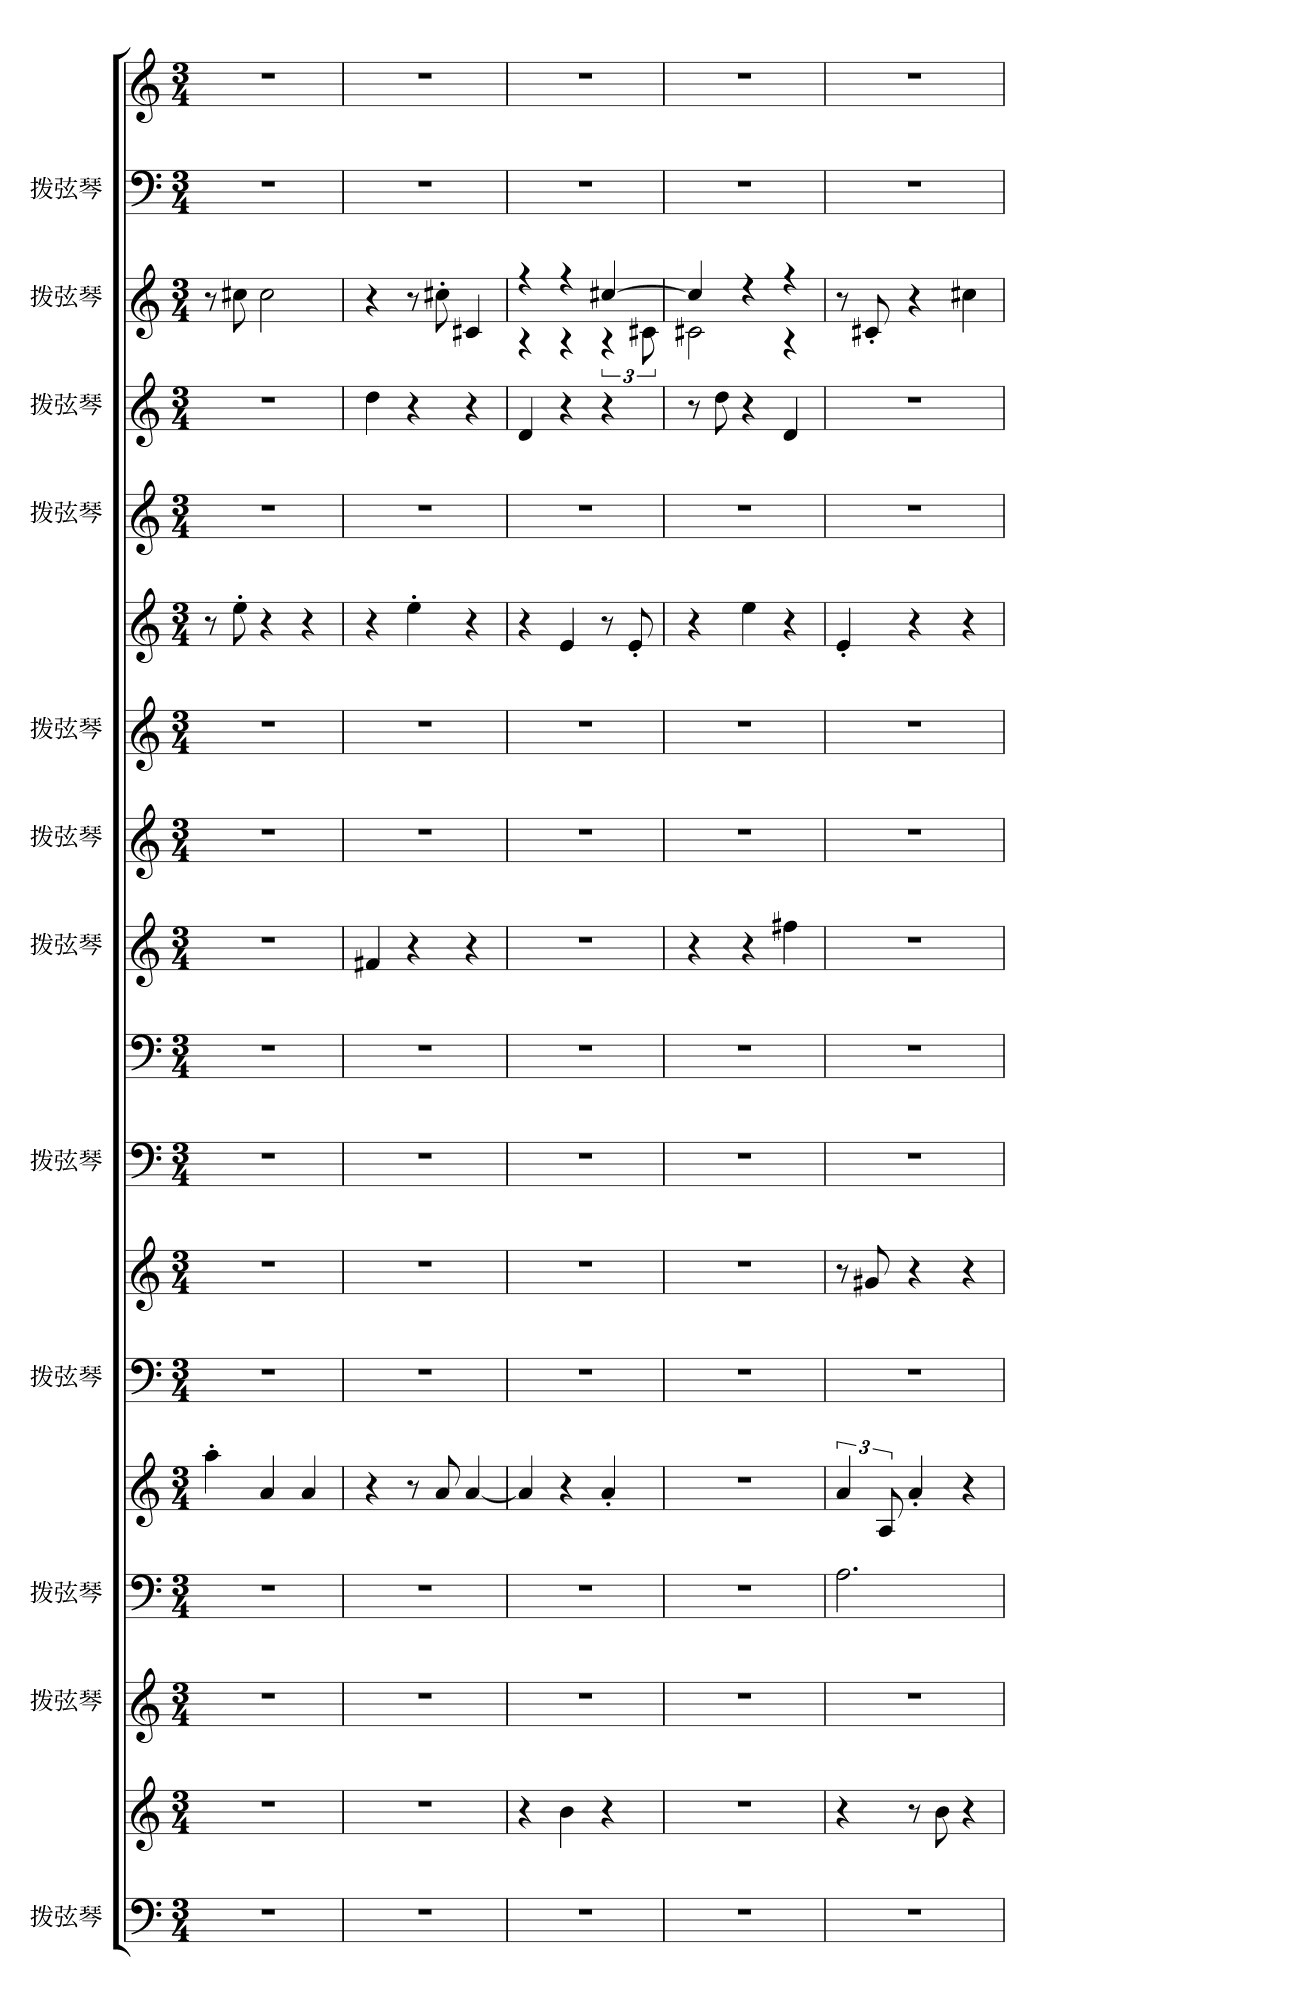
**kern	**kern	**kern	**kern	**kern	**kern	**kern	**kern	**kern	**kern	**kern	**kern	**kern	**kern	**kern	**kern	**kern	**kern
*part12	*part12	*part11	*part10	*part10	*part9	*part9	*part8	*part8	*part7	*part6	*part5	*part5	*part4	*part3	*part2	*part1	*part1
*staff18	*staff17	*staff16	*staff15	*staff14	*staff13	*staff12	*staff11	*staff10	*staff9	*staff8	*staff7	*staff6	*staff5	*staff4	*staff3	*staff2	*staff1
*I"拨弦琴	*	*I"拨弦琴	*I"拨弦琴	*	*I"拨弦琴	*	*I"拨弦琴	*	*I"拨弦琴	*I"拨弦琴	*I"拨弦琴	*	*I"拨弦琴	*I"拨弦琴	*I"拨弦琴	*I"拨弦琴	*
*clefF4	*clefG2	*clefG2	*clefF4	*clefG2	*clefF4	*clefG2	*clefF4	*clefF4	*clefG2	*clefG2	*clefG2	*clefG2	*clefG2	*clefG2	*clefG2	*clefF4	*clefG2
*k[]	*k[]	*k[]	*k[]	*k[]	*k[]	*k[]	*k[]	*k[]	*k[]	*k[]	*k[]	*k[]	*k[]	*k[]	*k[]	*k[]	*k[]
*M3/4	*M3/4	*M3/4	*M3/4	*M3/4	*M3/4	*M3/4	*M3/4	*M3/4	*M3/4	*M3/4	*M3/4	*M3/4	*M3/4	*M3/4	*M3/4	*M3/4	*M3/4
*MM139	*MM139	*MM139	*MM139	*MM139	*MM139	*MM139	*MM139	*MM139	*MM139	*MM139	*MM139	*MM139	*MM139	*MM139	*MM139	*MM139	*MM139
=1	=1	=1	=1	=1	=1	=1	=1	=1	=1	=1	=1	=1	=1	=1	=1	=1	=1
2.r	2.r	2.r	2.r	4aa'\	2.r	2.r	2.r	2.r	2.r	2.r	2.r	8r	2.r	2.r	8r	2.r	2.r
.	.	.	.	.	.	.	.	.	.	.	.	8ee'\	.	.	8cc#X\	.	.
.	.	.	.	4a/	.	.	.	.	.	.	.	4r	.	.	2cc#\	.	.
.	.	.	.	4a/	.	.	.	.	.	.	.	4r	.	.	.	.	.
=2	=2	=2	=2	=2	=2	=2	=2	=2	=2	=2	=2	=2	=2	=2	=2	=2	=2
2.r	2.r	2.r	2.r	4r	2.r	2.r	2.r	2.r	4f#X/	2.r	2.r	4r	2.r	4dd\	4r	2.r	2.r
.	.	.	.	8r	.	.	.	.	4r	.	.	4ee'\	.	4r	8r	.	.
.	.	.	.	8a/	.	.	.	.	.	.	.	.	.	.	8cc#X'\	.	.
.	.	.	.	[4a/	.	.	.	.	4r	.	.	4r	.	4r	4c#X/	.	.
=3	=3	=3	=3	=3	=3	=3	=3	=3	=3	=3	=3	=3	=3	=3	=3	=3	=3
*	*	*	*	*	*	*	*	*	*	*	*	*	*	*	*^	*	*
2.r	4r	2.r	2.r	4a/]	2.r	2.r	2.r	2.r	2.r	2.r	2.r	4r	2.r	4d/	4r	4r	2.r	2.r
.	4b\	.	.	4r	.	.	.	.	.	.	.	4e/	.	4r	4r	4r	.	.
.	4r	.	.	4a'/	.	.	.	.	.	.	.	8r	.	4r	[4cc#X/	6r	.	.
.	.	.	.	.	.	.	.	.	.	.	.	8e'/	.	.	.	.	.	.
.	.	.	.	.	.	.	.	.	.	.	.	.	.	.	.	12c#X\	.	.
=4	=4	=4	=4	=4	=4	=4	=4	=4	=4	=4	=4	=4	=4	=4	=4	=4	=4	=4
2.r	2.r	2.r	2.r	2.r	2.r	2.r	2.r	2.r	4r	2.r	2.r	4r	2.r	8r	4cc#/]	2c#X\	2.r	2.r
.	.	.	.	.	.	.	.	.	.	.	.	.	.	8dd\	.	.	.	.
.	.	.	.	.	.	.	.	.	4r	.	.	4ee\	.	4r	4r	.	.	.
.	.	.	.	.	.	.	.	.	4ff#X\	.	.	4r	.	4d/	4r	4r	.	.
*	*	*	*	*	*	*	*	*	*	*	*	*	*	*	*v	*v	*	*
=5	=5	=5	=5	=5	=5	=5	=5	=5	=5	=5	=5	=5	=5	=5	=5	=5	=5
2.r	4r	2.r	2.A\	6a/	2.r	8r	2.r	2.r	2.r	2.r	2.r	4e'/	2.r	2.r	8r	2.r	2.r
.	.	.	.	.	.	8g#X/	.	.	.	.	.	.	.	.	8c#X'/	.	.
.	.	.	.	12A/	.	.	.	.	.	.	.	.	.	.	.	.	.
.	8r	.	.	4a'/	.	4r	.	.	.	.	.	4r	.	.	4r	.	.
.	8b\	.	.	.	.	.	.	.	.	.	.	.	.	.	.	.	.
.	4r	.	.	4r	.	4r	.	.	.	.	.	4r	.	.	4cc#X\	.	.
=	=	=	=	=	=	=	=	=	=	=	=	=	=	=	=	=	=
*-	*-	*-	*-	*-	*-	*-	*-	*-	*-	*-	*-	*-	*-	*-	*-	*-	*-
